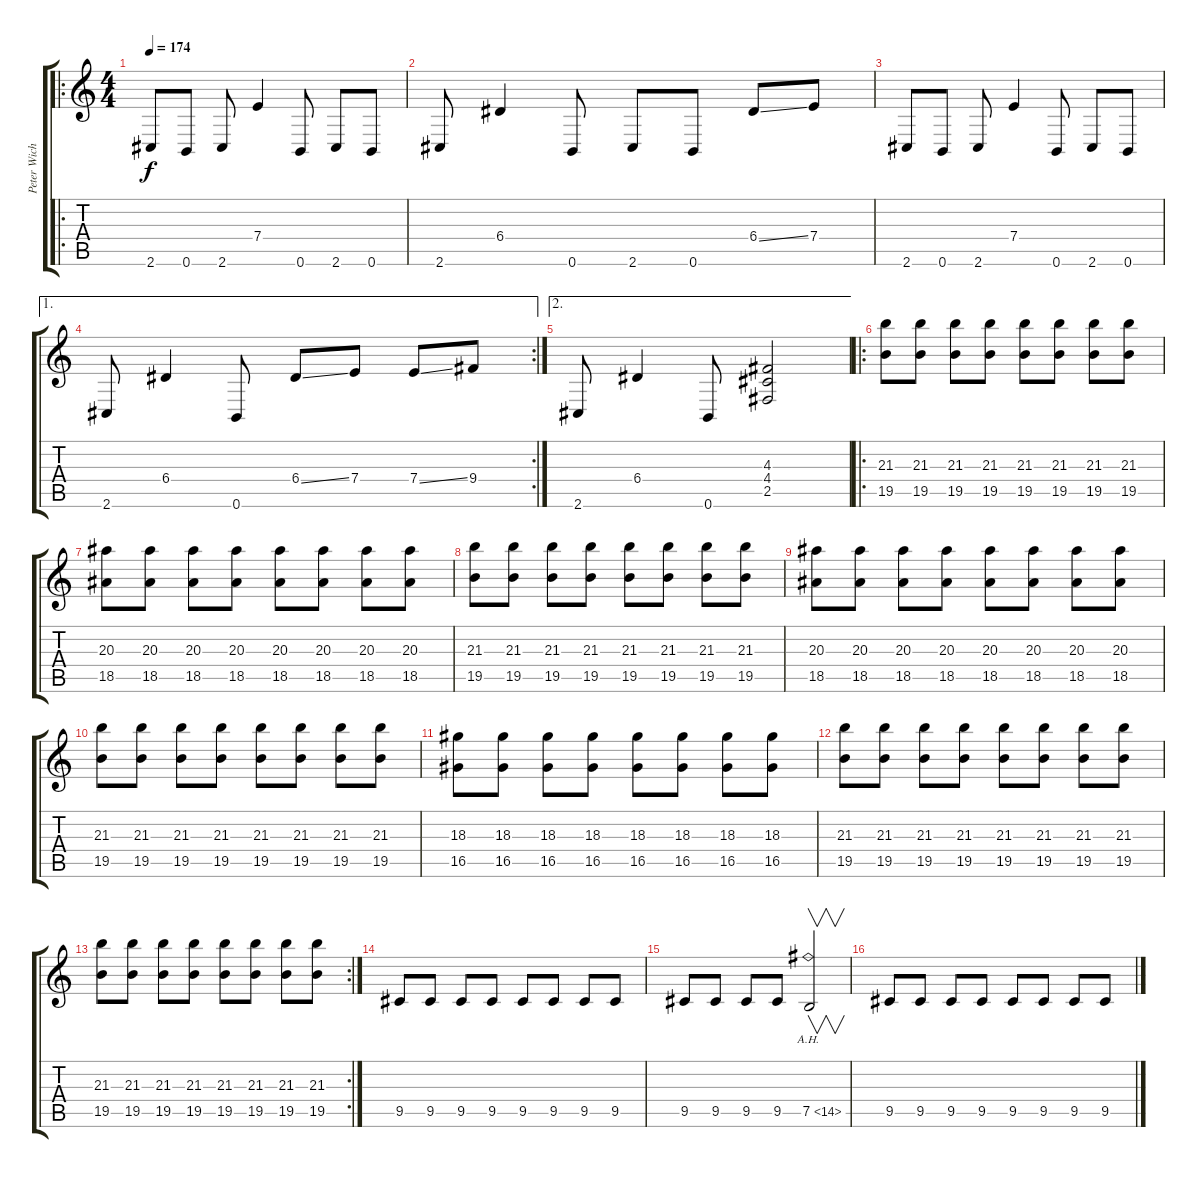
\track ("Peter Wichers" "Peter Wich") {instrument overdrivenguitar}
\staff {score tabs}
\tuning (B3 Gb3 D3 A2 E2 B1) {hide}
\ro
\ts (4 4)
\tempo 174
\clef g2
\ks c
2.6.8{dy f} 0.6.8 2.6.8 7.4.4 0.6.8 2.6.8 0.6.8 |
2.6.8 6.4.4 0.6.8 2.6.8 0.6.8 6.4{ss}.8 7.4.8 |
2.6.8 0.6.8 2.6.8 7.4.4 0.6.8 2.6.8 0.6.8 |
\ae 1
\rc 2
2.6.8 6.4.4 0.6.8 6.4{ss}.8 7.4.8 7.4{ss}.8 9.4.8 |
\ae 2
2.6.8 6.4.4 0.6.8 (4.3 4.4 2.5).2 |
\ro
(21.3 19.5).8 (21.3 19.5).8 (21.3 19.5).8 (21.3 19.5).8 (21.3 19.5).8 (21.3 19.5).8 (21.3 19.5).8 (21.3 19.5).8 |
(20.3 18.5).8 (20.3 18.5).8 (20.3 18.5).8 (20.3 18.5).8 (20.3 18.5).8 (20.3 18.5).8 (20.3 18.5).8 (20.3 18.5).8 |
(21.3 19.5).8 (21.3 19.5).8 (21.3 19.5).8 (21.3 19.5).8 (21.3 19.5).8 (21.3 19.5).8 (21.3 19.5).8 (21.3 19.5).8 |
(20.3 18.5).8 (20.3 18.5).8 (20.3 18.5).8 (20.3 18.5).8 (20.3 18.5).8 (20.3 18.5).8 (20.3 18.5).8 (20.3 18.5).8 |
(21.3 19.5).8 (21.3 19.5).8 (21.3 19.5).8 (21.3 19.5).8 (21.3 19.5).8 (21.3 19.5).8 (21.3 19.5).8 (21.3 19.5).8 |
(18.3 16.5).8 (18.3 16.5).8 (18.3 16.5).8 (18.3 16.5).8 (18.3 16.5).8 (18.3 16.5).8 (18.3 16.5).8 (18.3 16.5).8 |
(21.3 19.5).8 (21.3 19.5).8 (21.3 19.5).8 (21.3 19.5).8 (21.3 19.5).8 (21.3 19.5).8 (21.3 19.5).8 (21.3 19.5).8 |
\rc 2
(21.3 19.5).8 (21.3 19.5).8 (21.3 19.5).8 (21.3 19.5).8 (21.3 19.5).8 (21.3 19.5).8 (21.3 19.5).8 (21.3 19.5).8 |
9.5.8{volume 7} 9.5.8 9.5.8 9.5.8 9.5.8 9.5.8 9.5.8 9.5.8 |
9.5.8 9.5.8 9.5.8 9.5.8 7.5{ah 7}.2{v} |
9.5.8 9.5.8 9.5.8 9.5.8 9.5.8 9.5.8 9.5.8 9.5.8
